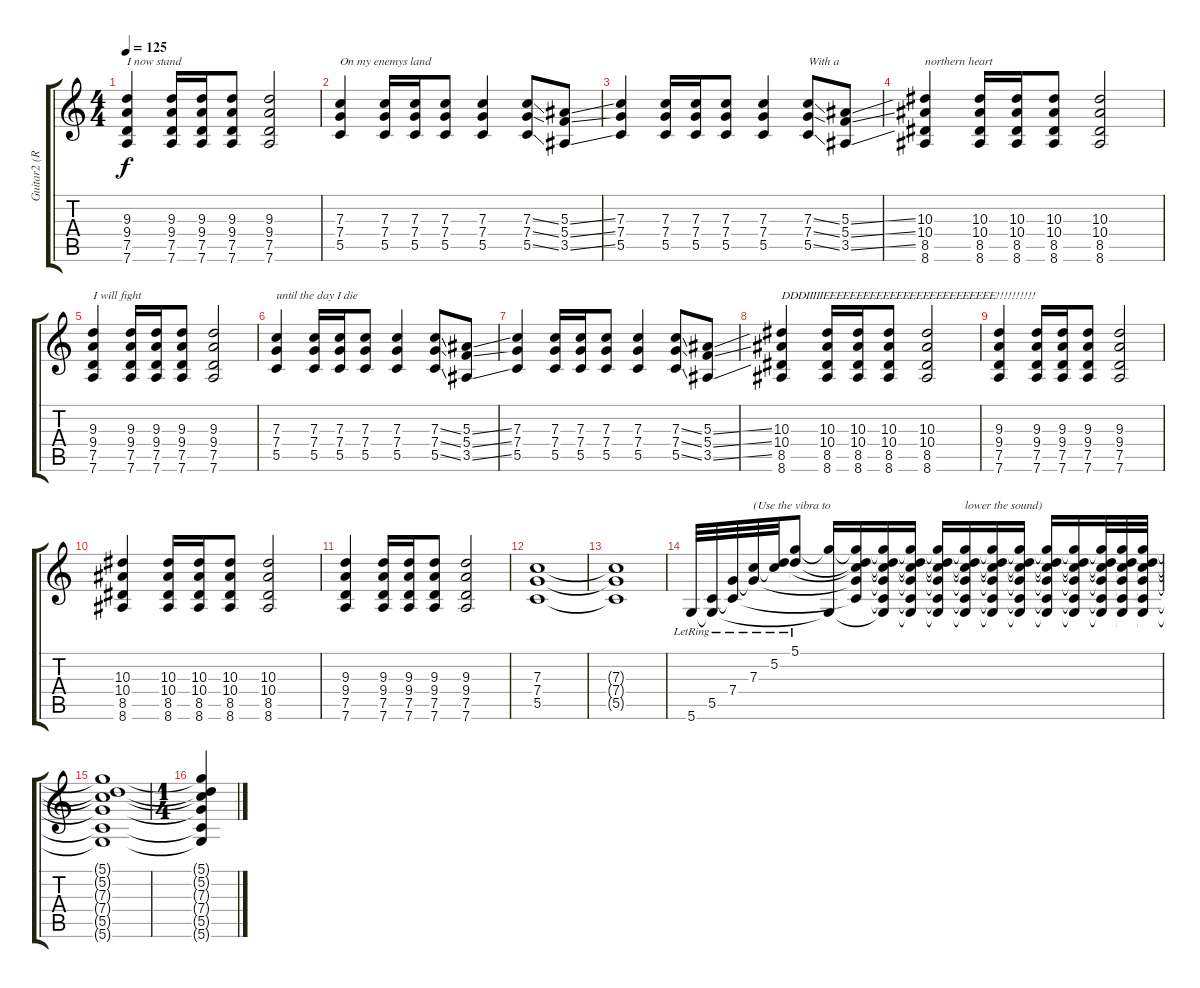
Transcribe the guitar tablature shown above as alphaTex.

\track ("Guitar2 (Rythm)" "Guitar2 (R") {instrument distortionguitar}
\staff {score tabs}
\tuning (D4 A3 F3 C3 G2 D2) {hide}
\ts (4 4)
\tempo 125
\clef g2
\ks c
(9.3 9.4 7.5 7.6).4{txt "I now stand" dy f} (9.3 9.4 7.5 7.6).16 (9.3 9.4 7.5 7.6).16 (9.3 9.4 7.5 7.6).8 (9.3 9.4 7.5 7.6).2 |
(7.3 7.4 5.5).4{txt "On my enemys land"} (7.3 7.4 5.5).16 (7.3 7.4 5.5).16 (7.3 7.4 5.5).8 (7.3 7.4 5.5).4 (7.3{ss} 7.4{ss} 5.5{ss}).8 (5.3{ss} 5.4{ss} 3.5{ss}).8 |
(7.3 7.4 5.5).4 (7.3 7.4 5.5).16 (7.3 7.4 5.5).16 (7.3 7.4 5.5).8 (7.3 7.4 5.5).4 (7.3{ss} 7.4{ss} 5.5{ss}).8{txt "With a"} (5.3{ss} 5.4{ss} 3.5{ss}).8 |
(10.3 10.4 8.5 8.6).4{txt "northern heart"} (10.3 10.4 8.5 8.6).16 (10.3 10.4 8.5 8.6).16 (10.3 10.4 8.5 8.6).8 (10.3 10.4 8.5 8.6).2 |
(9.3 9.4 7.5 7.6).4{txt "I will fight"} (9.3 9.4 7.5 7.6).16 (9.3 9.4 7.5 7.6).16 (9.3 9.4 7.5 7.6).8 (9.3 9.4 7.5 7.6).2 |
(7.3 7.4 5.5).4{txt "until the day I die"} (7.3 7.4 5.5).16 (7.3 7.4 5.5).16 (7.3 7.4 5.5).8 (7.3 7.4 5.5).4 (7.3{ss} 7.4{ss} 5.5{ss}).8 (5.3{ss} 5.4{ss} 3.5{ss}).8 |
(7.3 7.4 5.5).4 (7.3 7.4 5.5).16 (7.3 7.4 5.5).16 (7.3 7.4 5.5).8 (7.3 7.4 5.5).4 (7.3{ss} 7.4{ss} 5.5{ss}).8 (5.3{ss} 5.4{ss} 3.5{ss}).8 |
(10.3 10.4 8.5 8.6).4{txt "DDDIIIIIEEEEEEEEEEEEEEEEEEEEEEEEEE!!!!!!!!!!"} (10.3 10.4 8.5 8.6).16 (10.3 10.4 8.5 8.6).16 (10.3 10.4 8.5 8.6).8 (10.3 10.4 8.5 8.6).2 |
(9.3 9.4 7.5 7.6).4 (9.3 9.4 7.5 7.6).16 (9.3 9.4 7.5 7.6).16 (9.3 9.4 7.5 7.6).8 (9.3 9.4 7.5 7.6).2 |
(10.3 10.4 8.5 8.6).4 (10.3 10.4 8.5 8.6).16 (10.3 10.4 8.5 8.6).16 (10.3 10.4 8.5 8.6).8 (10.3 10.4 8.5 8.6).2 |
(9.3 9.4 7.5 7.6).4 (9.3 9.4 7.5 7.6).16 (9.3 9.4 7.5 7.6).16 (9.3 9.4 7.5 7.6).8 (9.3 9.4 7.5 7.6).2 |
(7.3 7.4 5.5).1 |
(7.3{t} 7.4{t} 5.5{t}).1 |
5.6{lr}.32 (5.5{lr} 5.6{t}).32 (7.4{lr} 5.5{t}).32 (7.3{lr} 7.4{t}).32{txt "(Use the vibra to"} (5.2{lr} 7.3{t}).32 (5.1{lr} 5.2{t}).8 (5.1{t} 5.6{t}).16 (5.1{t} 5.2{t} 7.3{t} 7.4{t} 5.5{t}).16 (5.1{t} 5.2{t} 7.3{t} 7.4{t} 5.5{t} 5.6{t}).16 (5.1{t} 5.2{t} 7.3{t} 7.4{t} 5.5{t} 5.6{t}).16 (5.1{t} 5.2{t} 7.3{t} 7.4{t} 5.5{t} 5.6{t}).16 (5.1{t} 5.2{t} 7.3{t} 7.4{t} 5.5{t} 5.6{t}).16{txt "lower the sound)"} (5.1{t} 5.2{t} 7.3{t} 7.4{t} 5.5{t} 5.6{t}).16 (5.1{t} 5.2{t} 7.3{t} 7.4{t} 5.5{t} 5.6{t}).16 (5.1{t} 5.2{t} 7.3{t} 7.4{t} 5.5{t} 5.6{t}).16 (5.1{t} 5.2{t} 7.3{t} 7.4{t} 5.5{t} 5.6{t}).16 (5.1{t} 5.2{t} 7.3{t} 7.4{t} 5.5{t} 5.6{t}).32 (5.1{t} 5.2{t} 7.3{t} 7.4{t} 5.5{t} 5.6{t}).32 (5.1{t} 5.2{t} 7.3{t} 7.4{t} 5.5{t} 5.6{t}).32 |
(5.1{t} 5.2{t} 7.3{t} 7.4{t} 5.5{t} 5.6{t}).1 |
\ts (1 4)
(5.1{t} 5.2{t} 7.3{t} 7.4{t} 5.5{t} 5.6{t}).4
